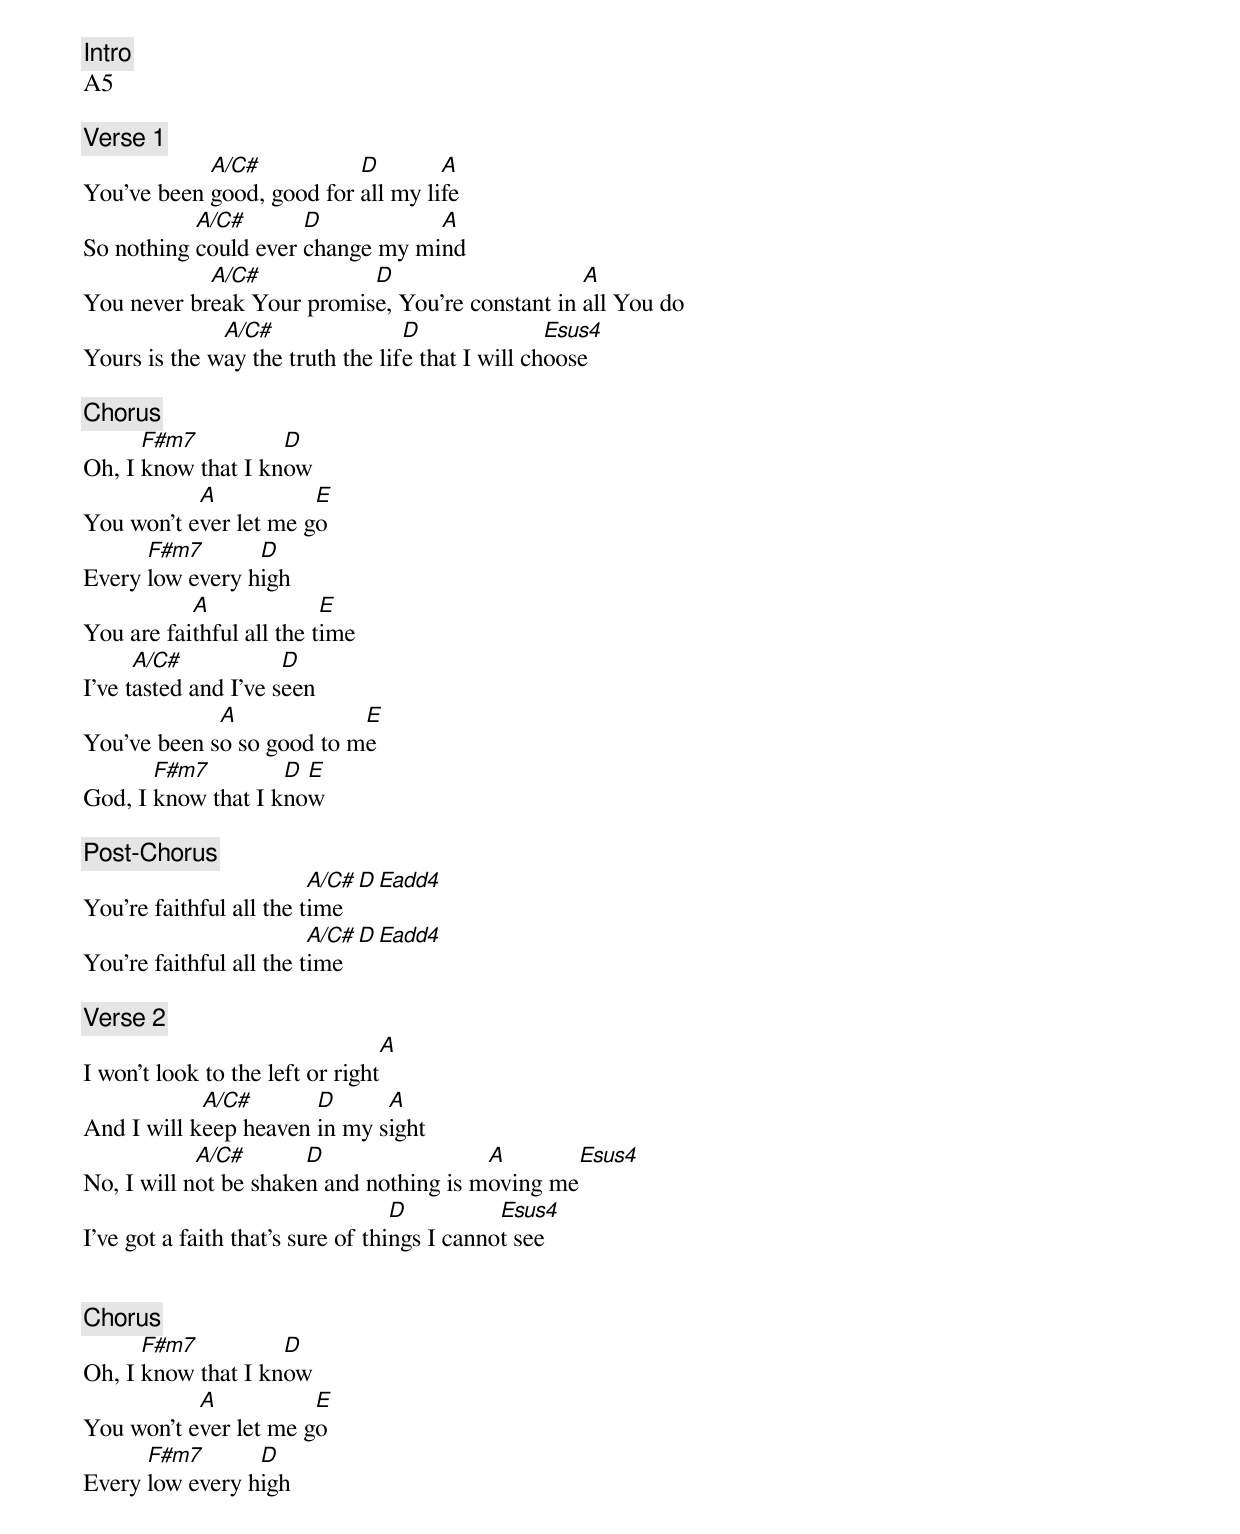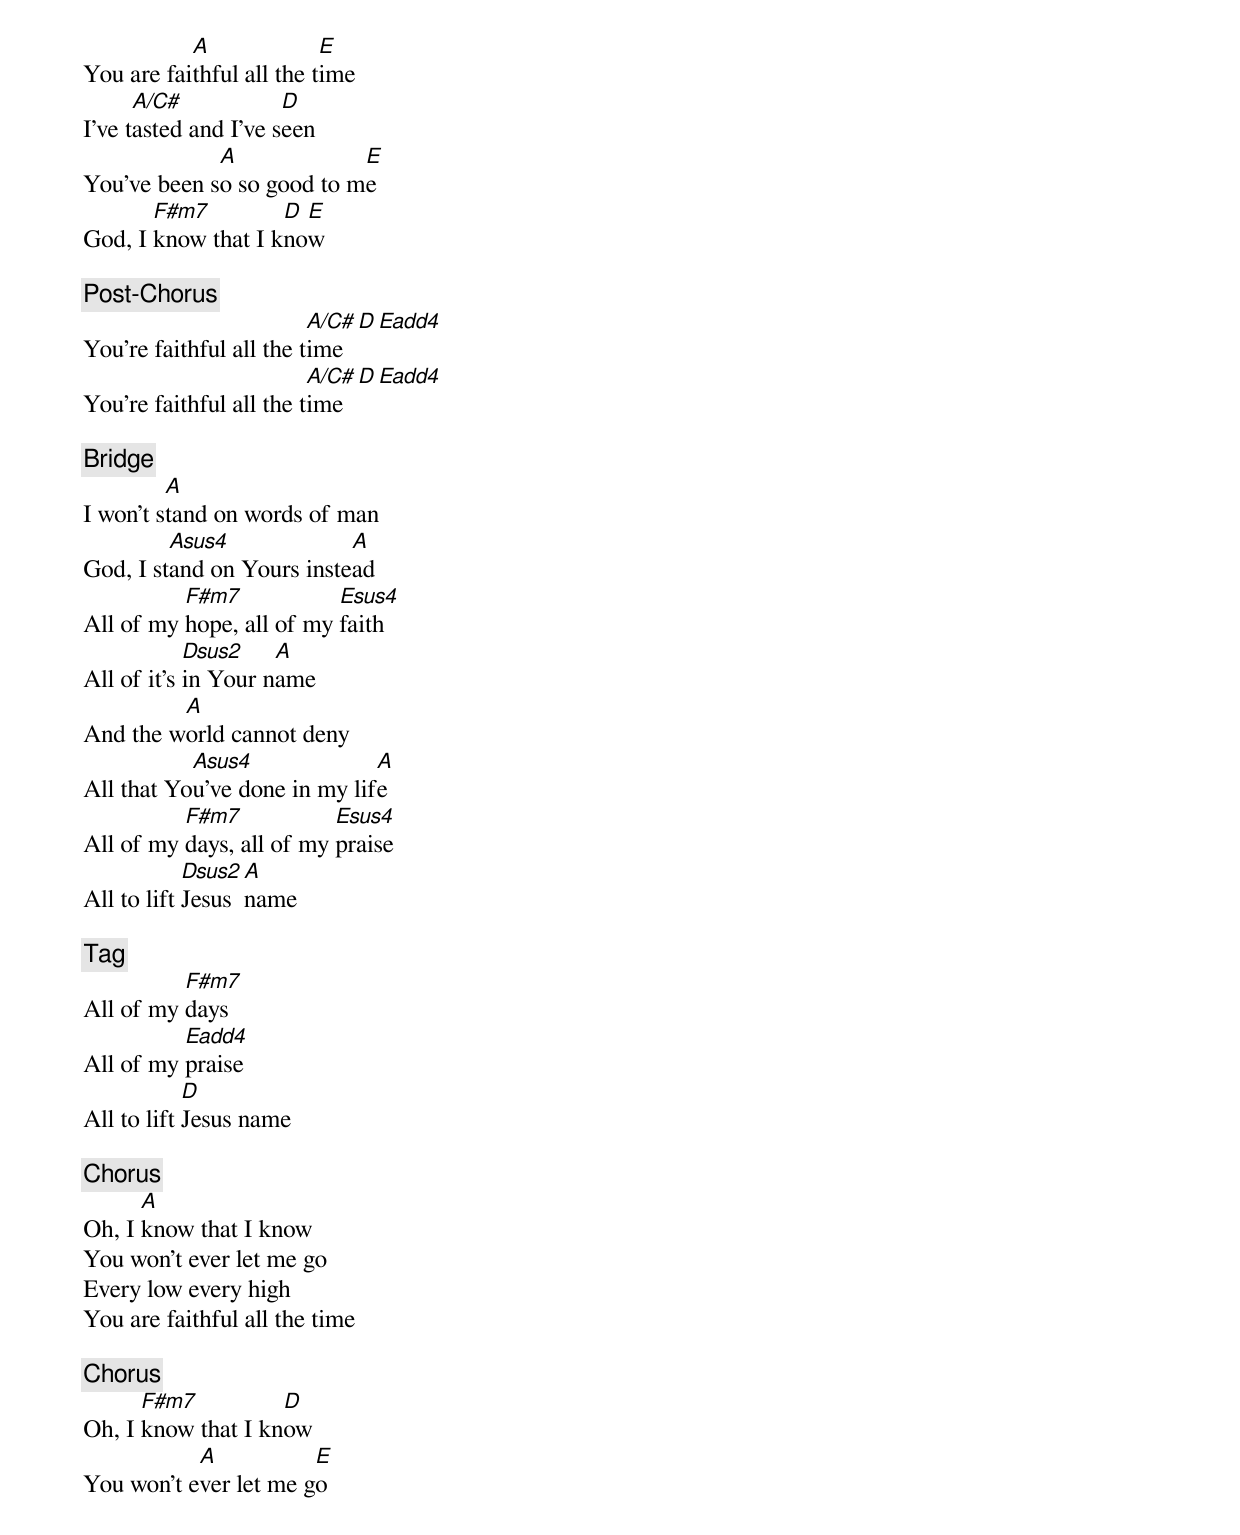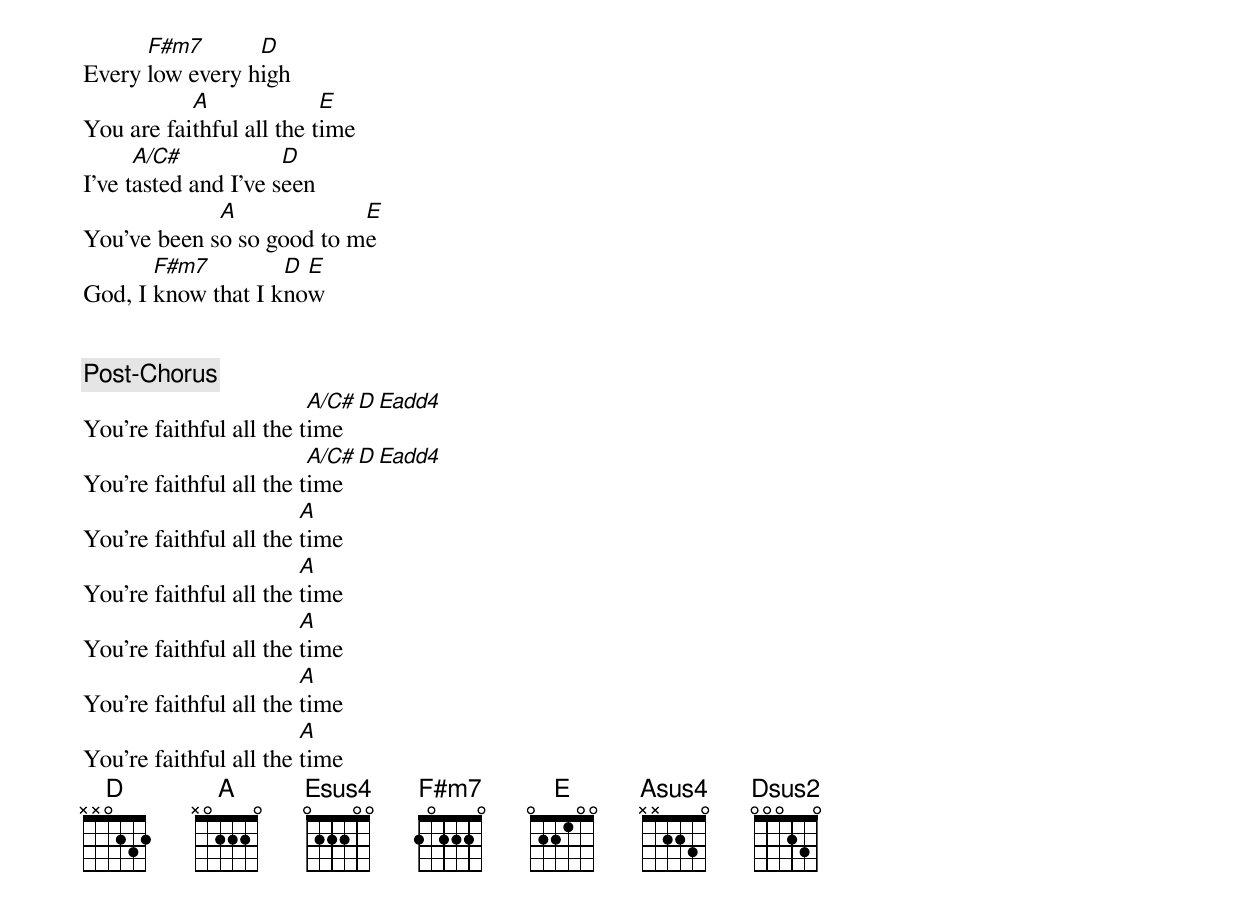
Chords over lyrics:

[Intro]
A5

[Verse 1]
            A/C#           D        A
You've been good, good for all my life
           A/C#       D           A
So nothing could ever change my mind
            A/C#           D                     A
You never break Your promise, You're constant in all You do
              A/C#                D               Esus4
Yours is the way the truth the life that I will choose

[Chorus]
      F#m7          D
Oh, I know that I know
           A           E
You won't ever let me go
      F#m7       D
Every low every high
           A              E
You are faithful all the time
      A/C#            D
I've tasted and I've seen
             A             E
You've been so so good to me
       F#m7         D E
God, I know that I know

[Post-Chorus]
                         A/C# D Eadd4
You're faithful all the time
                         A/C# D Eadd4
You're faithful all the time

[Verse 2]
                                 A
I won't look to the left or right
            A/C#       D      A
And I will keep heaven in my sight
            A/C#       D                 A       Esus4
No, I will not be shaken and nothing is moving me
                                   D          Esus4
I've got a faith that's sure of things I cannot see


[Chorus]
      F#m7          D
Oh, I know that I know
           A           E
You won't ever let me go
      F#m7       D
Every low every high
           A              E
You are faithful all the time
      A/C#            D
I've tasted and I've seen
             A             E
You've been so so good to me
       F#m7         D E
God, I know that I know

[Post-Chorus]
                         A/C# D Eadd4
You're faithful all the time
                         A/C# D Eadd4
You're faithful all the time

[Bridge]
         A
I won't stand on words of man
         Asus4             A
God, I stand on Yours instead
          F#m7            Esus4
All of my hope, all of my faith
            Dsus2    A
All of it's in Your name
         A
And the world cannot deny
           Asus4              A
All that You've done in my life
          F#m7            Esus4
All of my days, all of my praise
            Dsus2 A
All to lift Jesus name

[Tag]
          F#m7
All of my days
          Eadd4
All of my praise
            D
All to lift Jesus name

[Chorus]
      A
Oh, I know that I know
You won't ever let me go
Every low every high
You are faithful all the time

[Chorus]
      F#m7          D
Oh, I know that I know
           A           E
You won't ever let me go
      F#m7       D
Every low every high
           A              E
You are faithful all the time
      A/C#            D
I've tasted and I've seen
             A             E
You've been so so good to me
       F#m7         D E
God, I know that I know


[Post-Chorus]
                         A/C# D Eadd4
You're faithful all the time
                         A/C# D Eadd4
You're faithful all the time
                        A
You're faithful all the time
                        A
You're faithful all the time
                        A
You're faithful all the time
                        A
You're faithful all the time
                        A
You're faithful all the time
